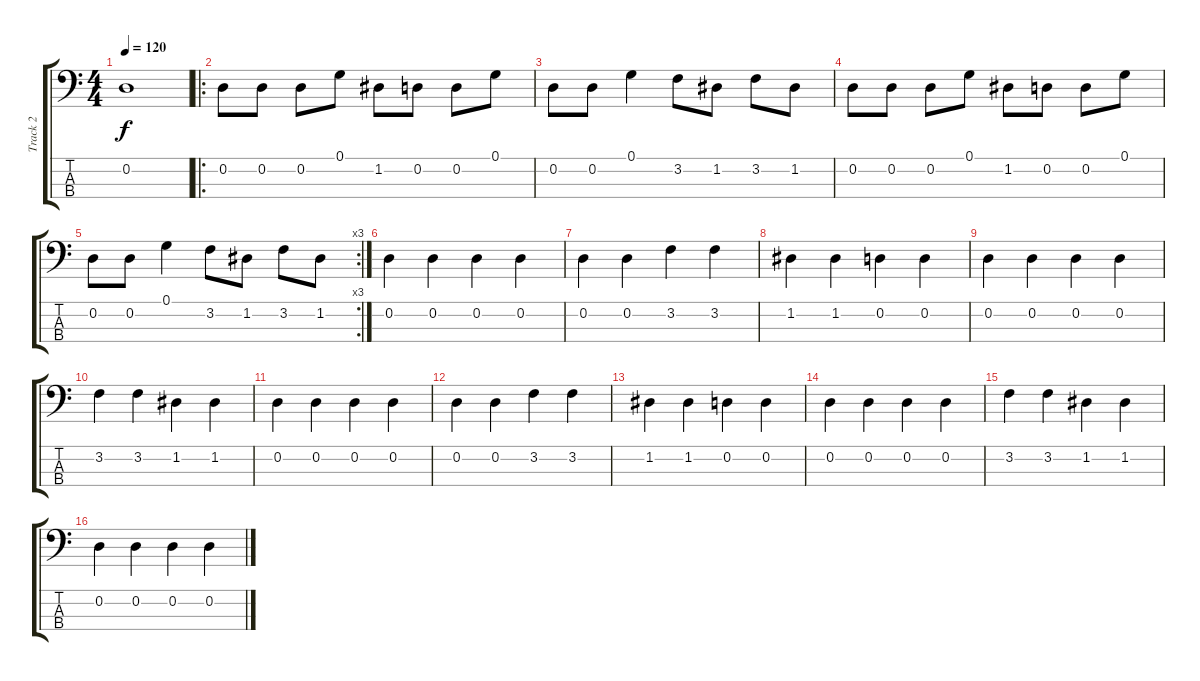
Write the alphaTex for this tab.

\track ("Track 2" "Track 2") {instrument electricbassfinger}
\staff {score tabs}
\tuning (G2 D2 A1 E1) {hide}
\ts (4 4)
\tempo 120
\clef f4
\ks c
0.2.1{dy f} |
\ro
0.2.8 0.2.8 0.2.8 0.1.8 1.2.8 0.2.8 0.2.8 0.1.8 |
0.2.8 0.2.8 0.1.4 3.2.8 1.2.8 3.2.8 1.2.8 |
0.2.8 0.2.8 0.2.8 0.1.8 1.2.8 0.2.8 0.2.8 0.1.8 |
\rc 3
0.2.8 0.2.8 0.1.4 3.2.8 1.2.8 3.2.8 1.2.8 |
0.2.4 0.2.4 0.2.4 0.2.4 |
0.2.4 0.2.4 3.2.4 3.2.4 |
1.2.4 1.2.4 0.2.4 0.2.4 |
0.2.4 0.2.4 0.2.4 0.2.4 |
3.2.4 3.2.4 1.2.4 1.2.4 |
0.2.4 0.2.4 0.2.4 0.2.4 |
0.2.4 0.2.4 3.2.4 3.2.4 |
1.2.4 1.2.4 0.2.4 0.2.4 |
0.2.4 0.2.4 0.2.4 0.2.4 |
3.2.4 3.2.4 1.2.4 1.2.4 |
0.2.4 0.2.4 0.2.4 0.2.4
